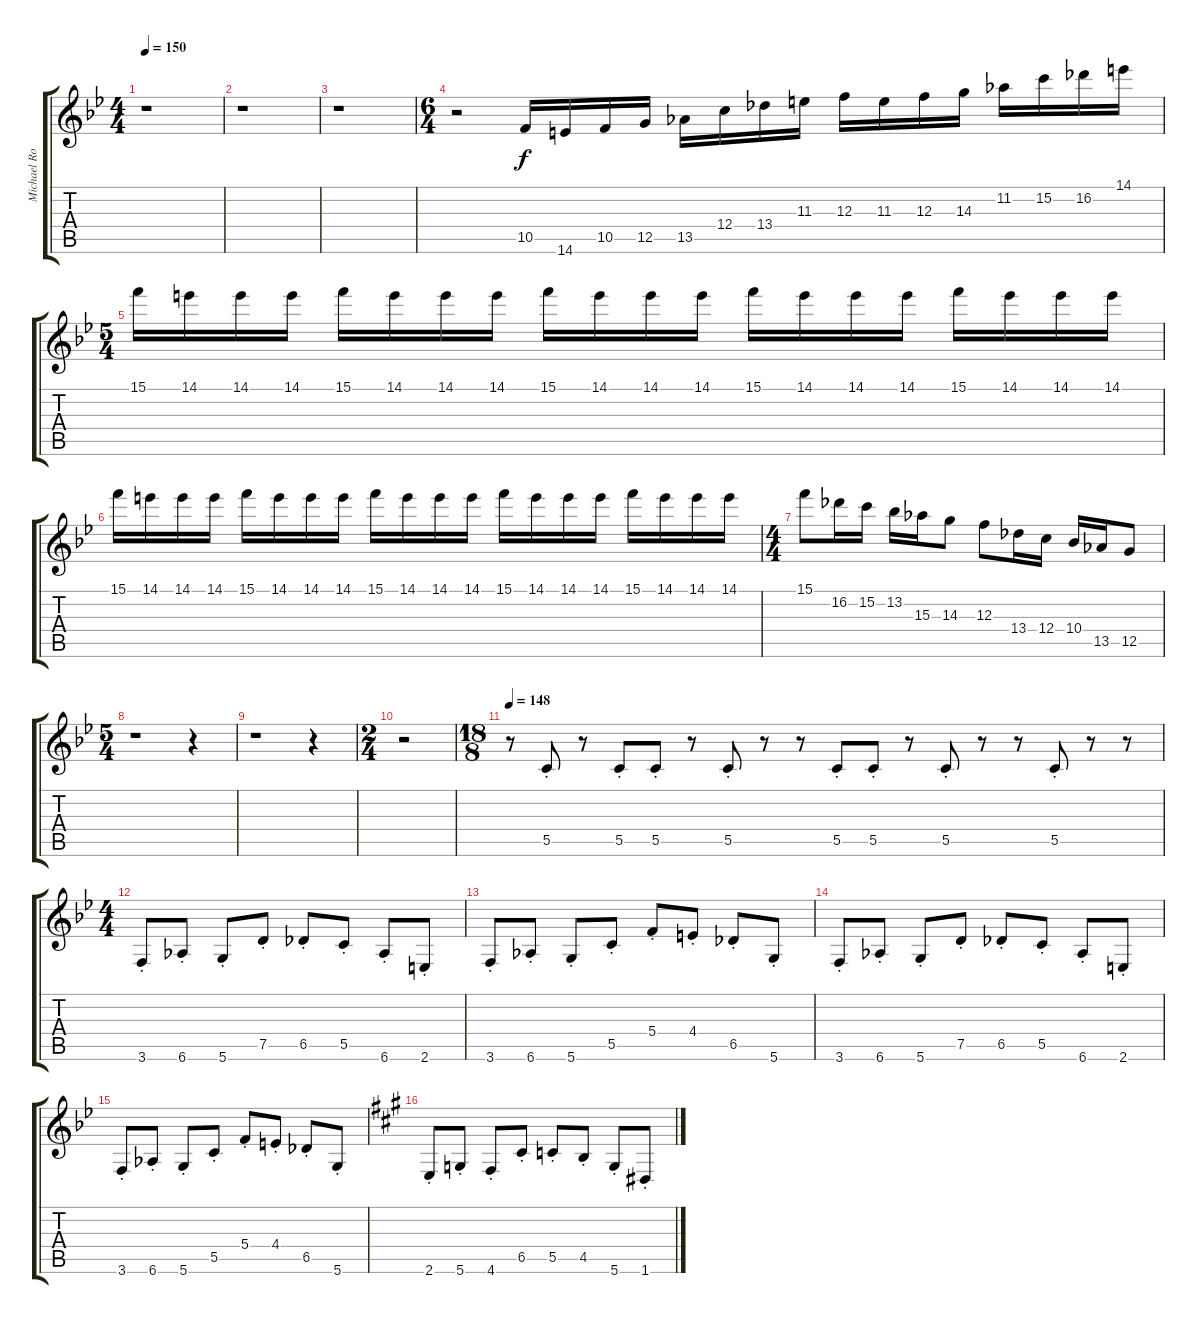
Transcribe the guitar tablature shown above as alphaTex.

\track ("Michael Romeo (guitar)" "Michael Ro") {instrument distortionguitar}
\staff {score tabs}
\tuning (D4 A3 F3 C3 G2 D2) {hide}
\ts (4 4)
\tempo 150
\clef g2
\ks gminor
r.1{dy f} |
r.1 |
r.1 |
\ts (6 4)
r.2 10.5.16 14.6.16 10.5.16 12.5.16 13.5.16 12.4.16 13.4.16 11.3.16 12.3.16 11.3.16 12.3.16 14.3.16 11.2.16 15.2.16 16.2.16 14.1.16 |
\ts (5 4)
15.1.16 14.1.16 14.1.16 14.1.16 15.1.16 14.1.16 14.1.16 14.1.16 15.1.16 14.1.16 14.1.16 14.1.16 15.1.16 14.1.16 14.1.16 14.1.16 15.1.16 14.1.16 14.1.16 14.1.16 |
15.1.16 14.1.16 14.1.16 14.1.16 15.1.16 14.1.16 14.1.16 14.1.16 15.1.16 14.1.16 14.1.16 14.1.16 15.1.16 14.1.16 14.1.16 14.1.16 15.1.16 14.1.16 14.1.16 14.1.16 |
\ts (4 4)
15.1.8 16.2.16 15.2.16 13.2.16 15.3.16 14.3.8 12.3.8 13.4.16 12.4.16 10.4.16 13.5.16 12.5.8 |
\ts (5 4)
r.1 r.4 |
r.1 r.4 |
\ts (2 4)
r.2 |
\ts (18 8)
\tempo 148
r.8 5.5{st}.8 r.8 5.5{st}.8 5.5{st}.8 r.8 5.5{st}.8 r.8 r.8 5.5{st}.8 5.5{st}.8 r.8 5.5{st}.8 r.8 r.8 5.5{st}.8 r.8 r.8 |
\ts (4 4)
3.6{st}.8 6.6{st}.8 5.6{st}.8 7.5{st}.8 6.5{st}.8 5.5{st}.8 6.6{st}.8 2.6{st}.8 |
3.6{st}.8 6.6{st}.8 5.6{st}.8 5.5{st}.8 5.4{st}.8 4.4{st}.8 6.5{st}.8 5.6{st}.8 |
3.6{st}.8 6.6{st}.8 5.6{st}.8 7.5{st}.8 6.5{st}.8 5.5{st}.8 6.6{st}.8 2.6{st}.8 |
3.6{st}.8 6.6{st}.8 5.6{st}.8 5.5{st}.8 5.4{st}.8 4.4{st}.8 6.5{st}.8 5.6{st}.8 |
\ks f#minor
2.6{st}.8 5.6{st}.8 4.6{st}.8 6.5{st}.8 5.5{st}.8 4.5{st}.8 5.6{st}.8 1.6{st}.8
